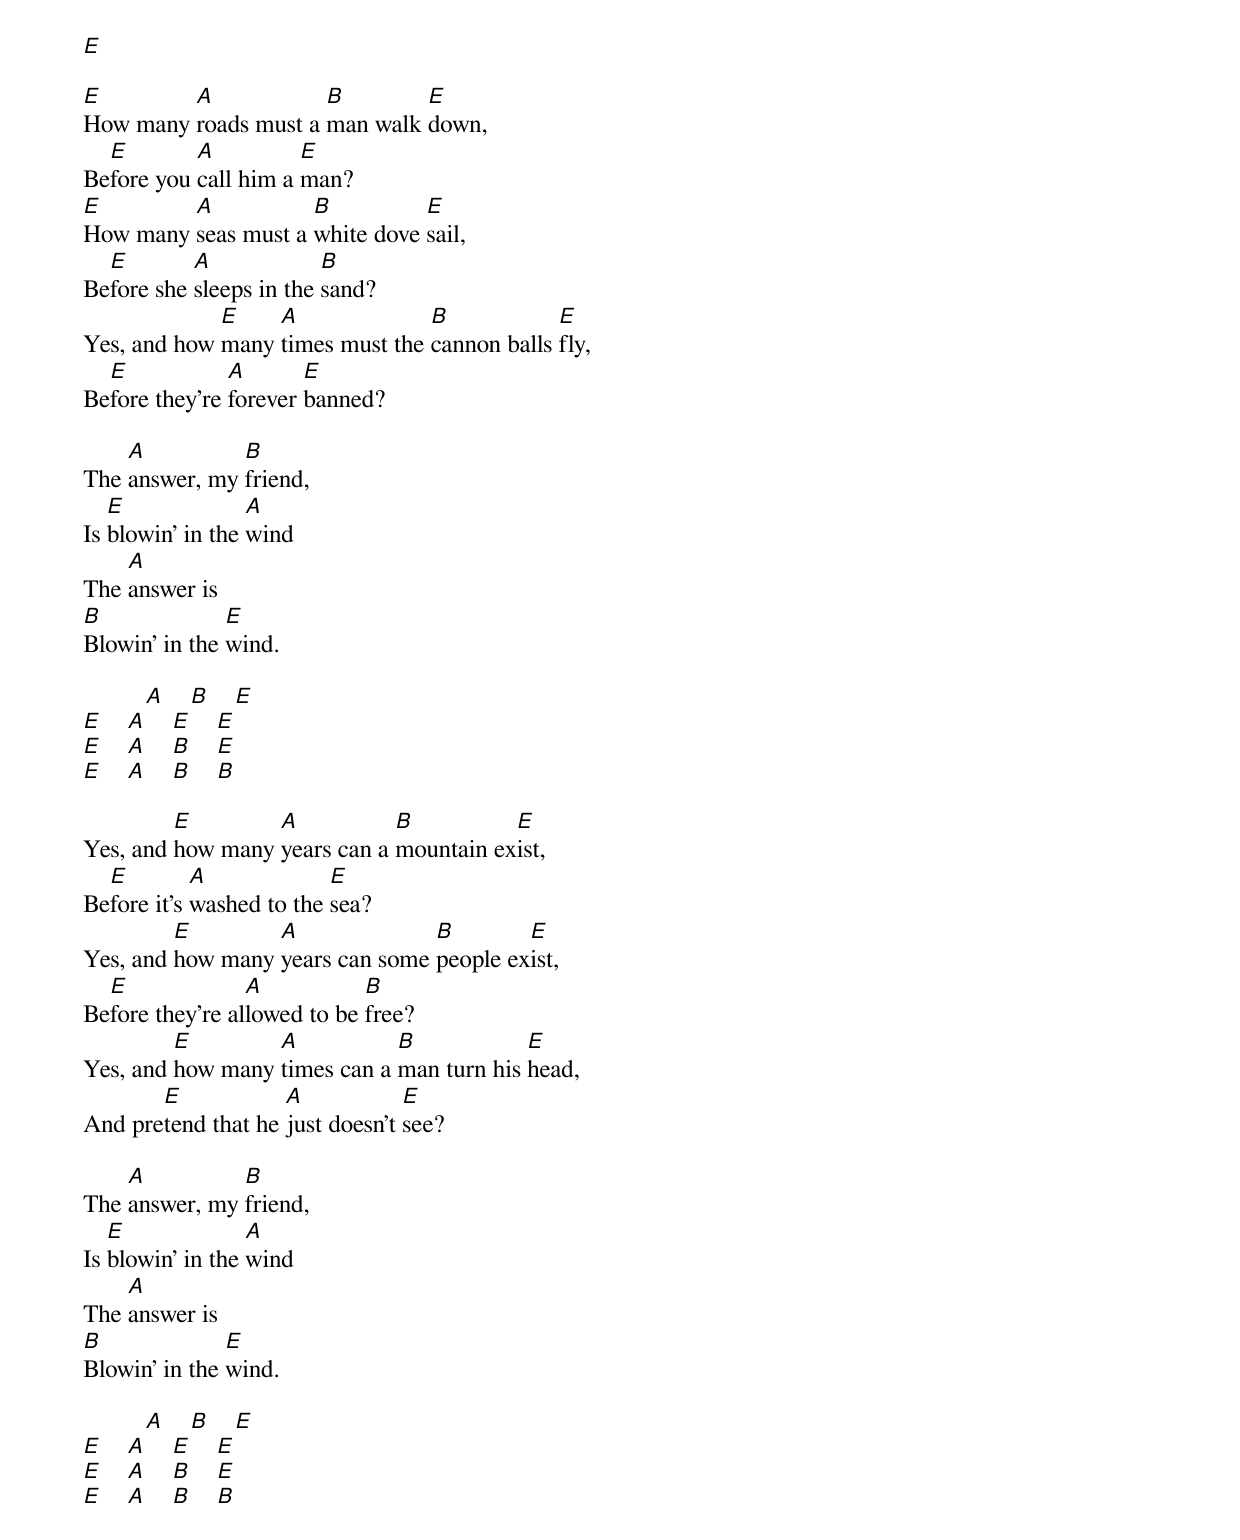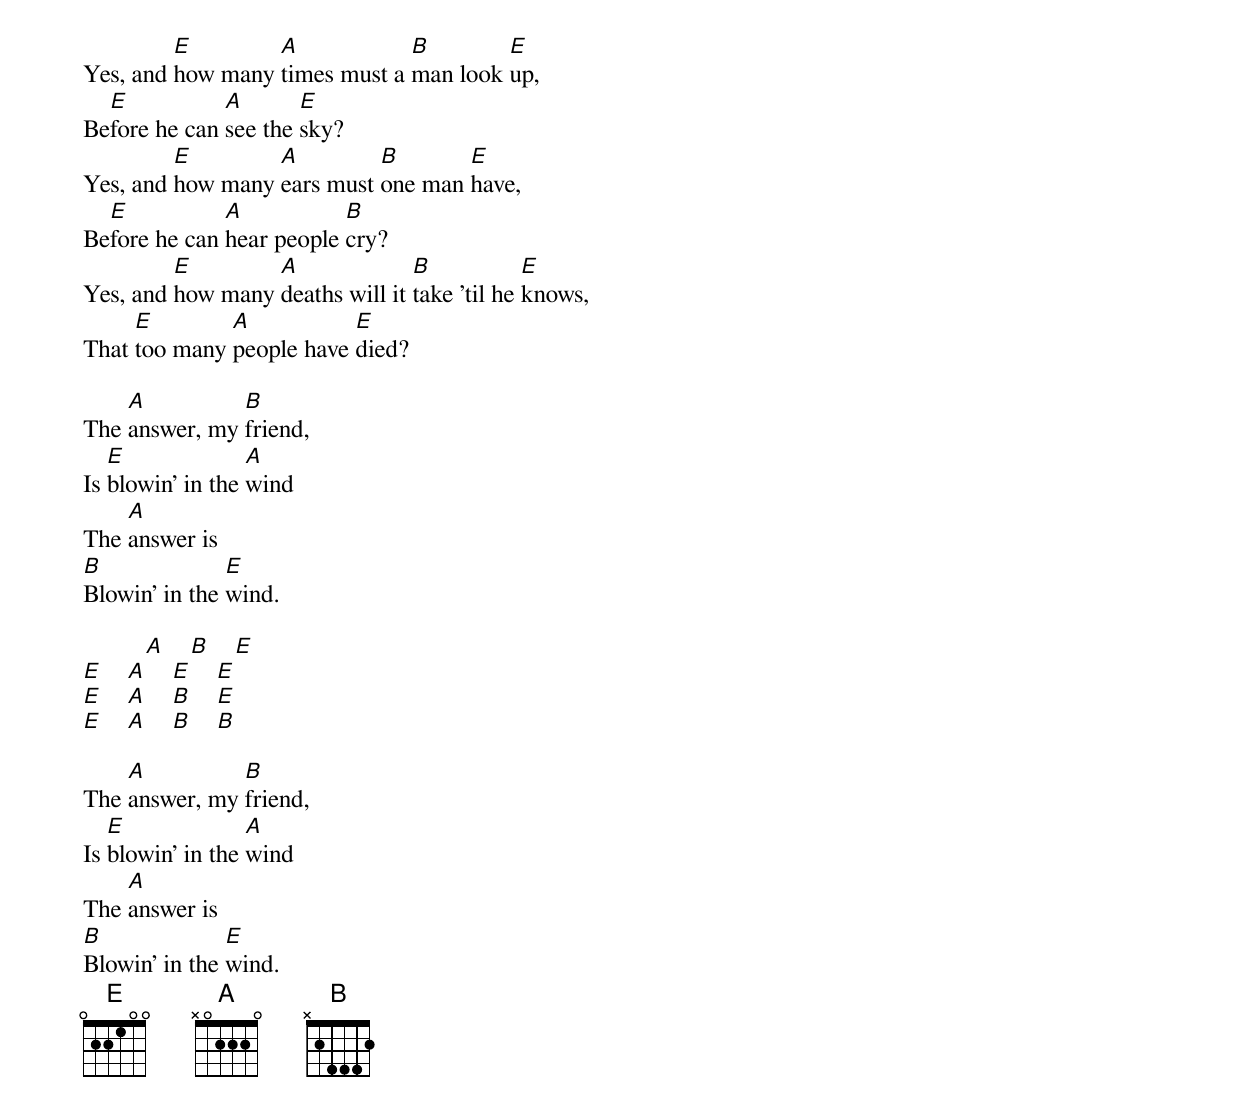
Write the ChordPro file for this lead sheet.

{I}
[E]

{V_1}
[E]How many [A]roads must a [B]man walk [E]down,
Be[E]fore you [A]call him a [E]man?
[E]How many [A]seas must a [B]white dove [E]sail,
Be[E]fore she [A]sleeps in the [B]sand?
Yes, and how [E]many [A]times must the [B]cannon balls [E]fly,
Be[E]fore they're [A]forever [E]banned?

{C}
The [A]answer, my [B]friend,
Is [E]blowin' in the [A]wind
The [A]answer is
[B]Blowin' in the [E]wind.

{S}
          [A]    [B]    [E]
[E]    [A]    [E]    [E]
[E]    [A]    [B]    [E]
[E]    [A]    [B]    [B]

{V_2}
Yes, and [E]how many [A]years can a [B]mountain ex[E]ist,
Be[E]fore it's [A]washed to the [E]sea?
Yes, and [E]how many [A]years can some [B]people ex[E]ist,
Be[E]fore they're al[A]lowed to be [B]free?
Yes, and [E]how many [A]times can a [B]man turn his [E]head,
And pre[E]tend that he [A]just doesn't [E]see?

{C}
The [A]answer, my [B]friend,
Is [E]blowin' in the [A]wind
The [A]answer is
[B]Blowin' in the [E]wind.

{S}
          [A]    [B]    [E]
[E]    [A]    [E]    [E]
[E]    [A]    [B]    [E]
[E]    [A]    [B]    [B]

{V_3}
Yes, and [E]how many [A]times must a [B]man look [E]up,
Be[E]fore he can [A]see the [E]sky?
Yes, and [E]how many [A]ears must [B]one man [E]have,
Be[E]fore he can [A]hear people [B]cry?
Yes, and [E]how many [A]deaths will it [B]take 'til he [E]knows,
That [E]too many [A]people have [E]died?

{C}
The [A]answer, my [B]friend,
Is [E]blowin' in the [A]wind
The [A]answer is
[B]Blowin' in the [E]wind.

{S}
          [A]    [B]    [E]
[E]    [A]    [E]    [E]
[E]    [A]    [B]    [E]
[E]    [A]    [B]    [B]

{C}
The [A]answer, my [B]friend,
Is [E]blowin' in the [A]wind
The [A]answer is
[B]Blowin' in the [E]wind.
